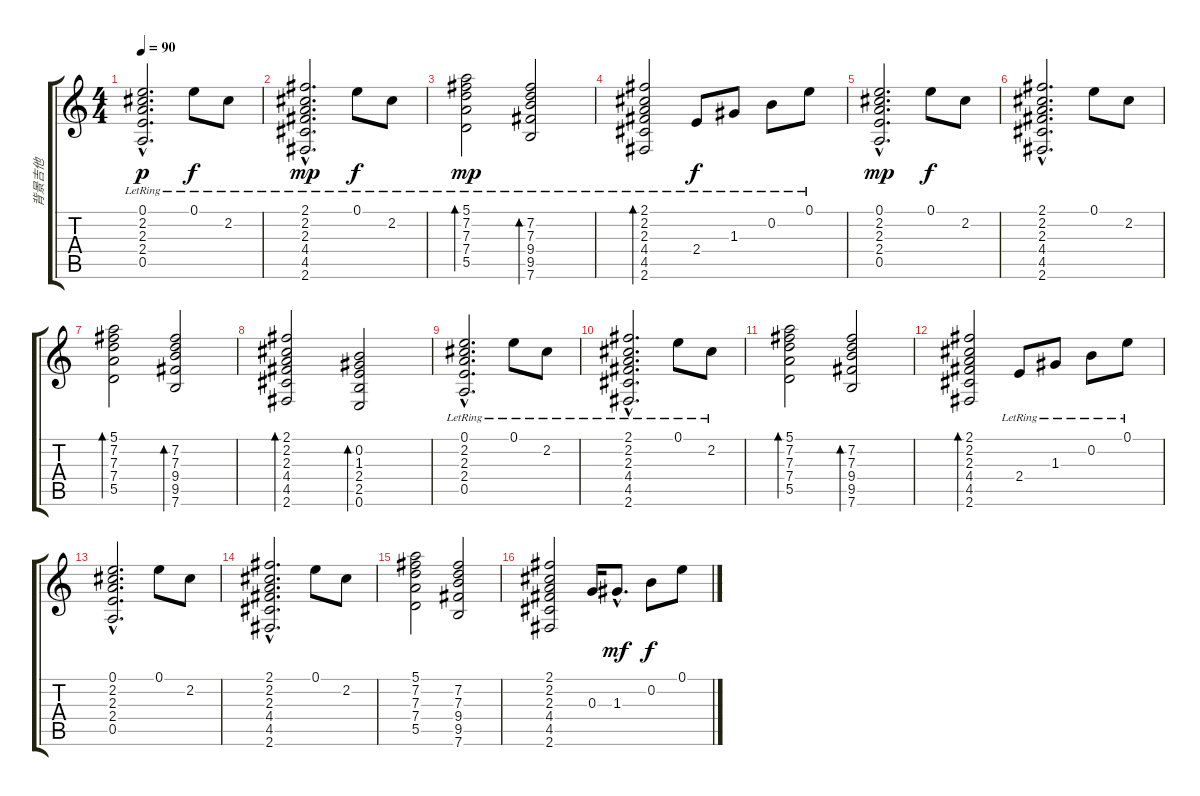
\track ("背景吉他" "背景吉他") {instrument acousticguitarsteel}
\staff {score tabs}
\tuning (E4 B3 G3 D3 A2 E2) {hide}
\ts (4 4)
\tempo 90
\clef g2
\ks c
(0.1{hac lr} 2.2{hac lr} 2.3{lr} 2.4{lr} 0.5{lr}).2{d dy p instrument acousticguitarsteel} 0.1{lr}.8{dy f} 2.2{lr}.8 |
(2.1{lr} 2.2{hac lr} 2.3{hac lr} 4.4{lr} 4.5{lr} 2.6{lr}).2{d dy mp} 0.1{lr}.8{dy f} 2.2{lr}.8 |
(5.1{lr} 7.2{lr} 7.3{lr} 7.4{lr} 5.5{lr}).2{bd 120 dy mp} (7.2{lr} 7.3{lr} 9.4{lr} 9.5{lr} 7.6{lr}).2{bd 120} |
(2.1{lr} 2.2{lr} 2.3{lr} 4.4{lr} 4.5{lr} 2.6).2{bd 120} 2.4{lr}.8{dy f} 1.3{lr}.8 0.2{lr}.8 0.1{lr}.8 |
(0.1{hac} 2.2{hac} 2.3 2.4 0.5).2{d dy mp} 0.1.8{dy f} 2.2.8 |
(2.1 2.2{hac} 2.3{hac} 4.4 4.5 2.6).2{d} 0.1.8 2.2.8 |
(5.1 7.2 7.3 7.4 5.5).2{bd 120} (7.2 7.3 9.4 9.5 7.6).2{bd 120} |
(2.1 2.2 2.3 4.4 4.5 2.6).2{bd 120} (0.2 1.3 2.4 2.5 0.6).2{bd 120} |
(0.1{hac lr} 2.2{hac lr} 2.3{lr} 2.4{lr} 0.5).2{d} 0.1{lr}.8 2.2{lr}.8 |
(2.1{lr} 2.2{hac lr} 2.3{hac lr} 4.4{lr} 4.5{lr} 2.6).2{d} 0.1{lr}.8 2.2{lr}.8 |
(5.1 7.2 7.3 7.4 5.5).2{bd 120} (7.2 7.3 9.4 9.5 7.6).2{bd 120} |
(2.1 2.2 2.3 4.4 4.5 2.6).2{bd 120} 2.4{lr}.8 1.3{lr}.8 0.2{lr}.8 0.1{lr}.8 |
(0.1{hac} 2.2{hac} 2.3 2.4 0.5).2{d} 0.1.8 2.2.8 |
(2.1 2.2{hac} 2.3{hac} 4.4 4.5 2.6).2{d} 0.1.8 2.2.8 |
(5.1 7.2 7.3 7.4 5.5).2 (7.2 7.3 9.4 9.5 7.6).2 |
(2.1 2.2 2.3 4.4 4.5 2.6).2 0.3.16 1.3{hac}.8{d dy mf} 0.2.8{dy f} 0.1.8
